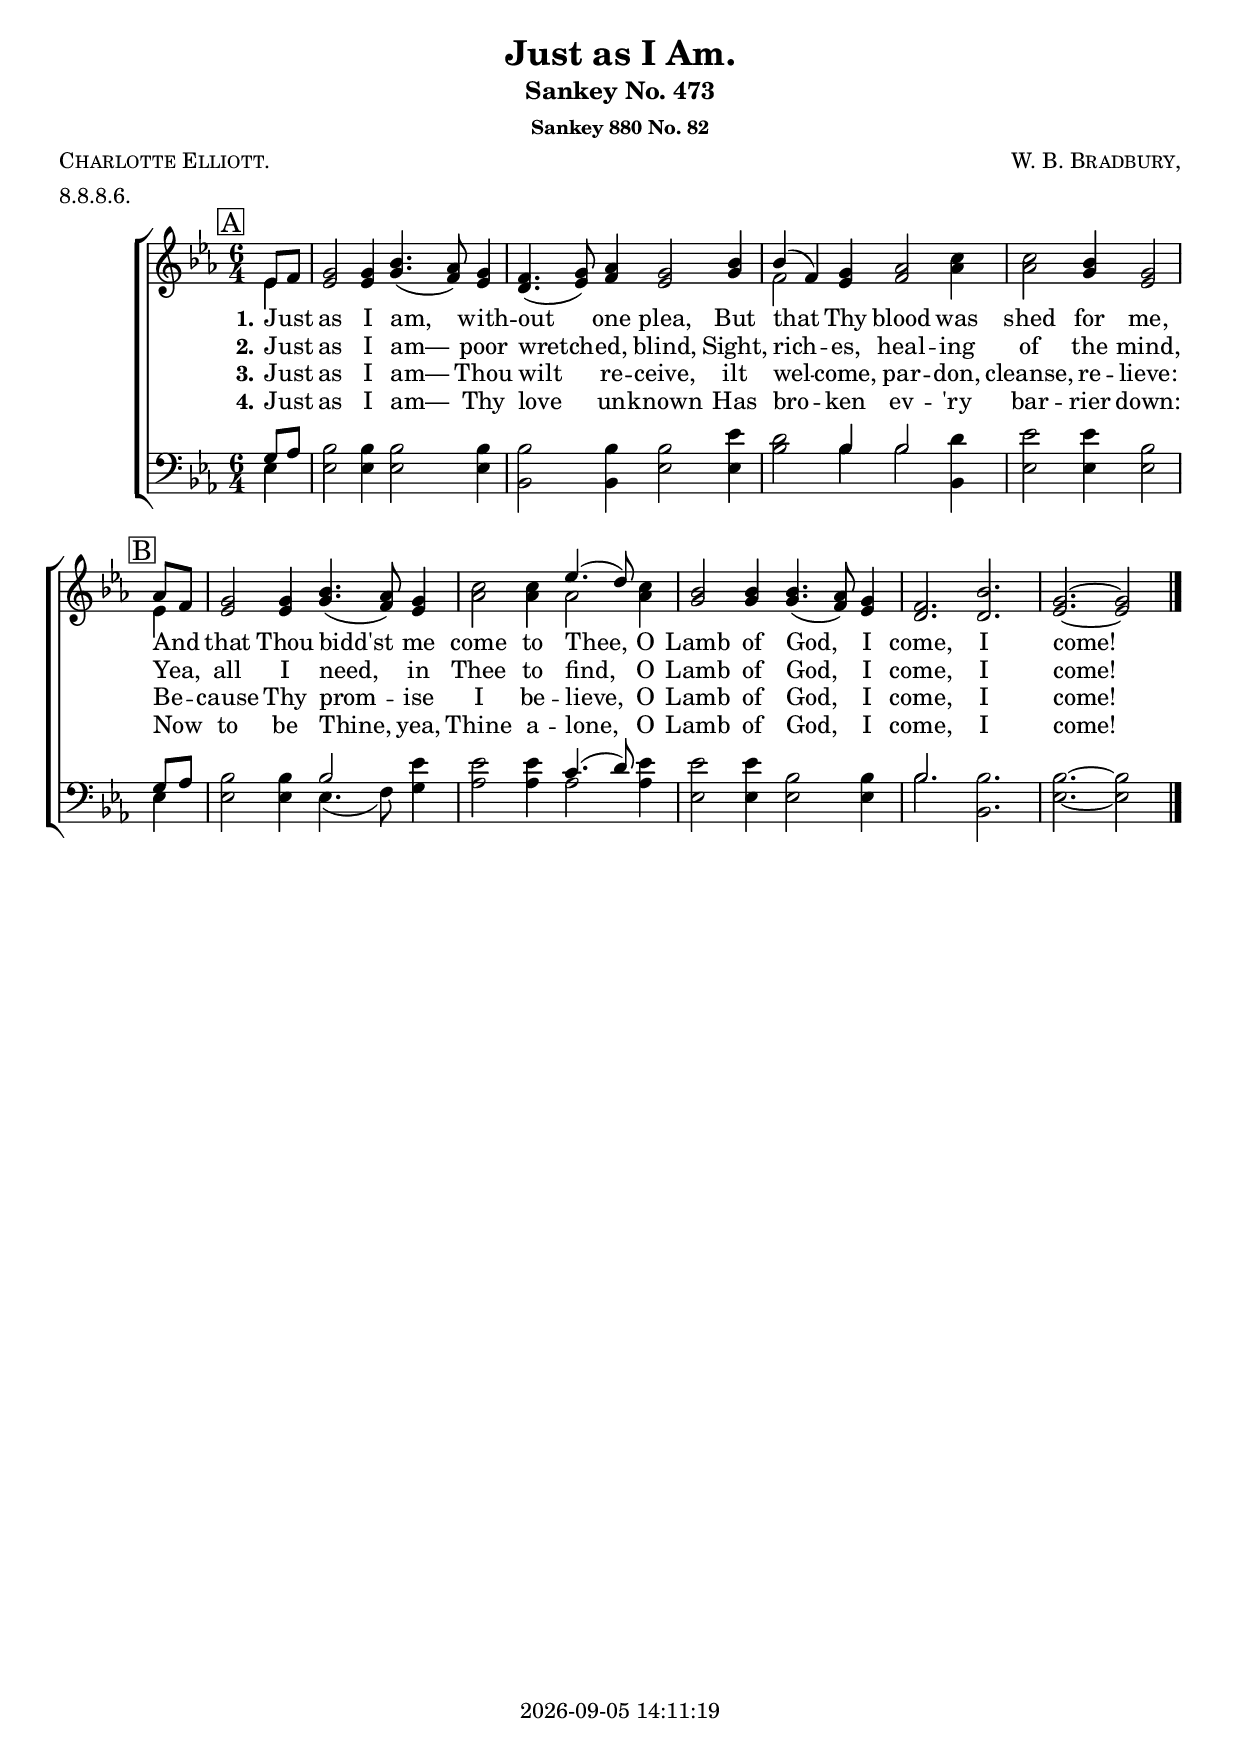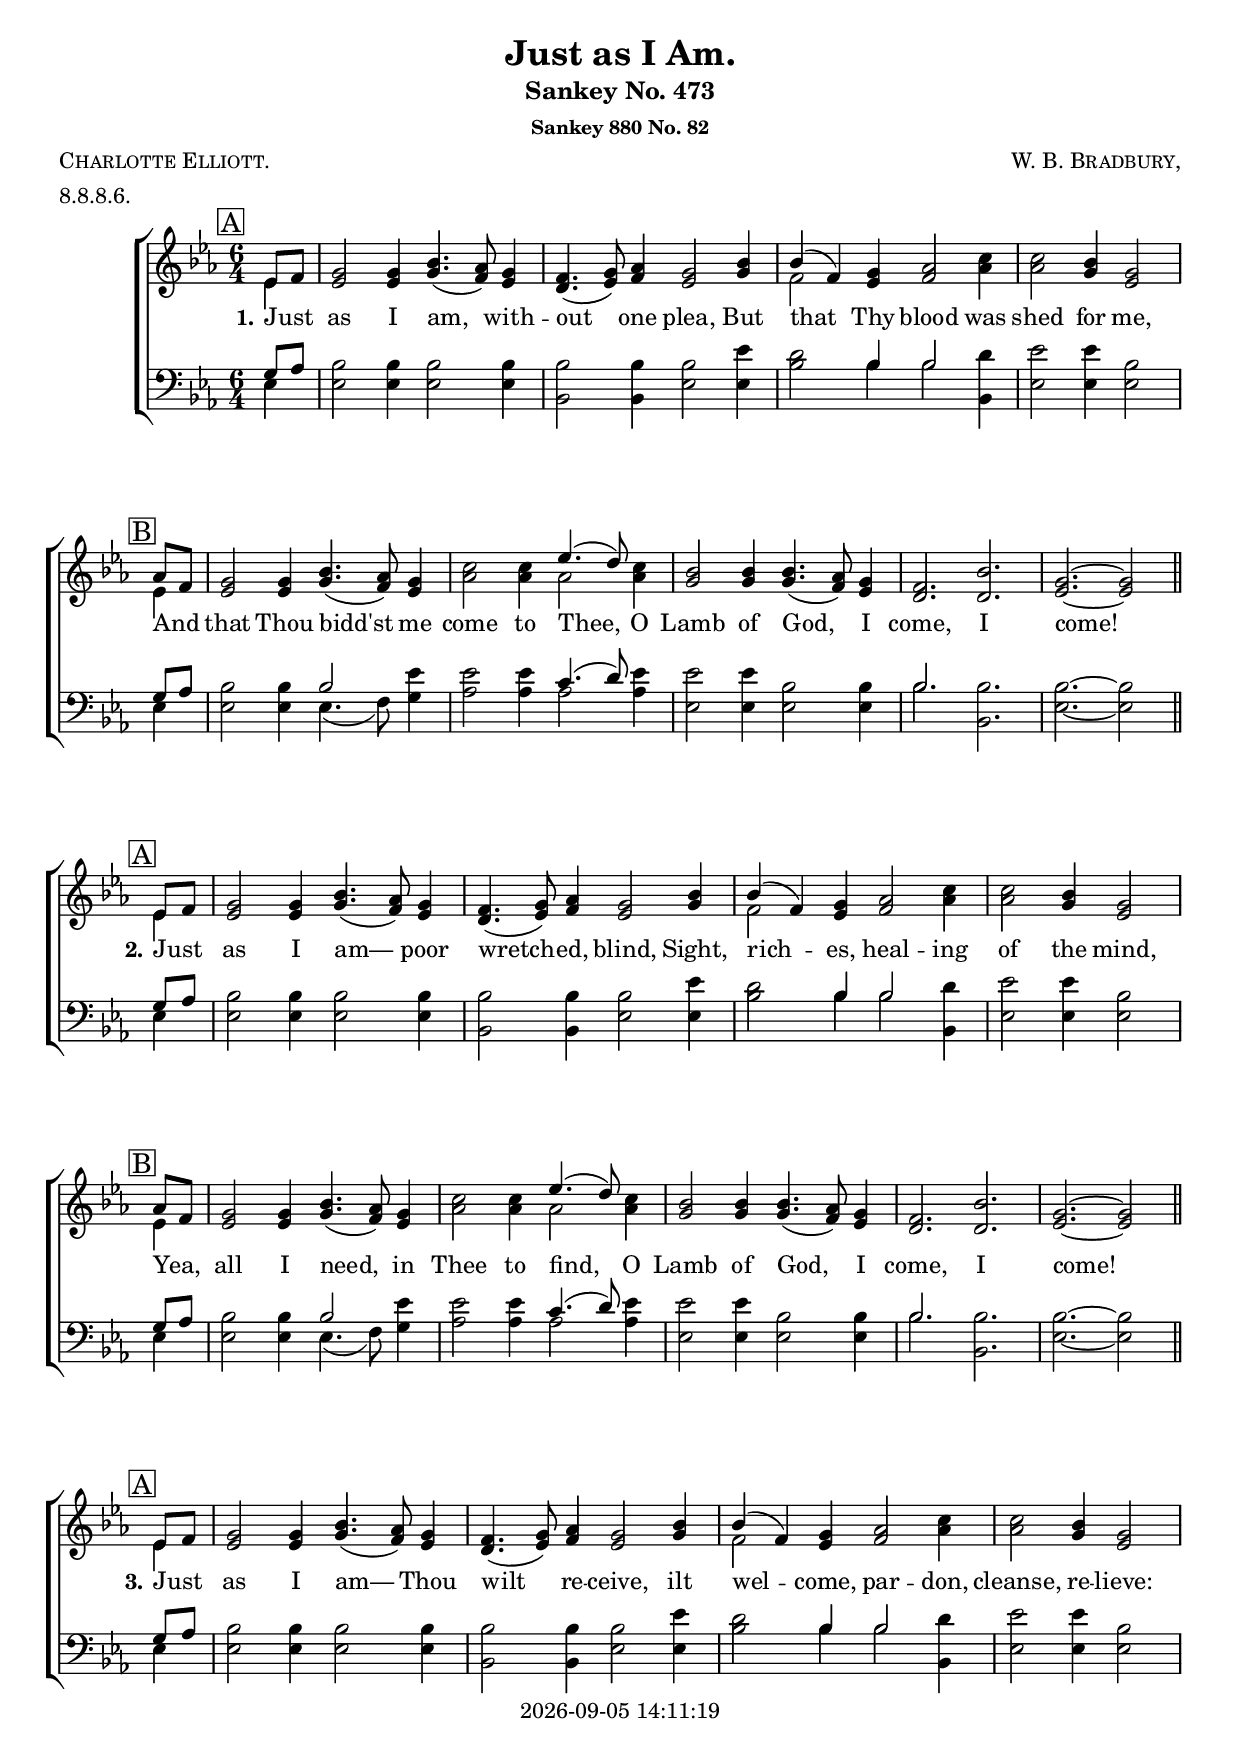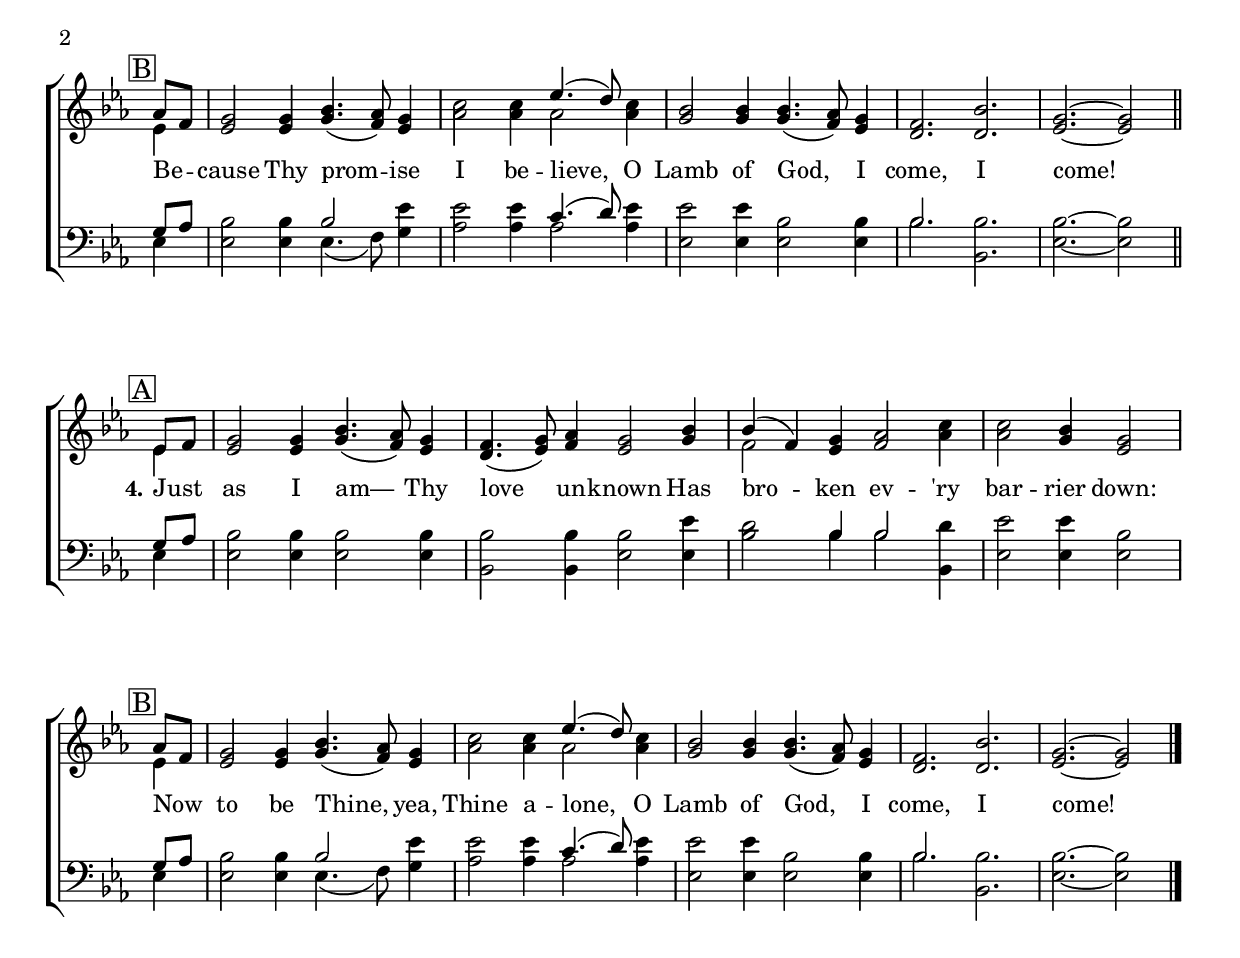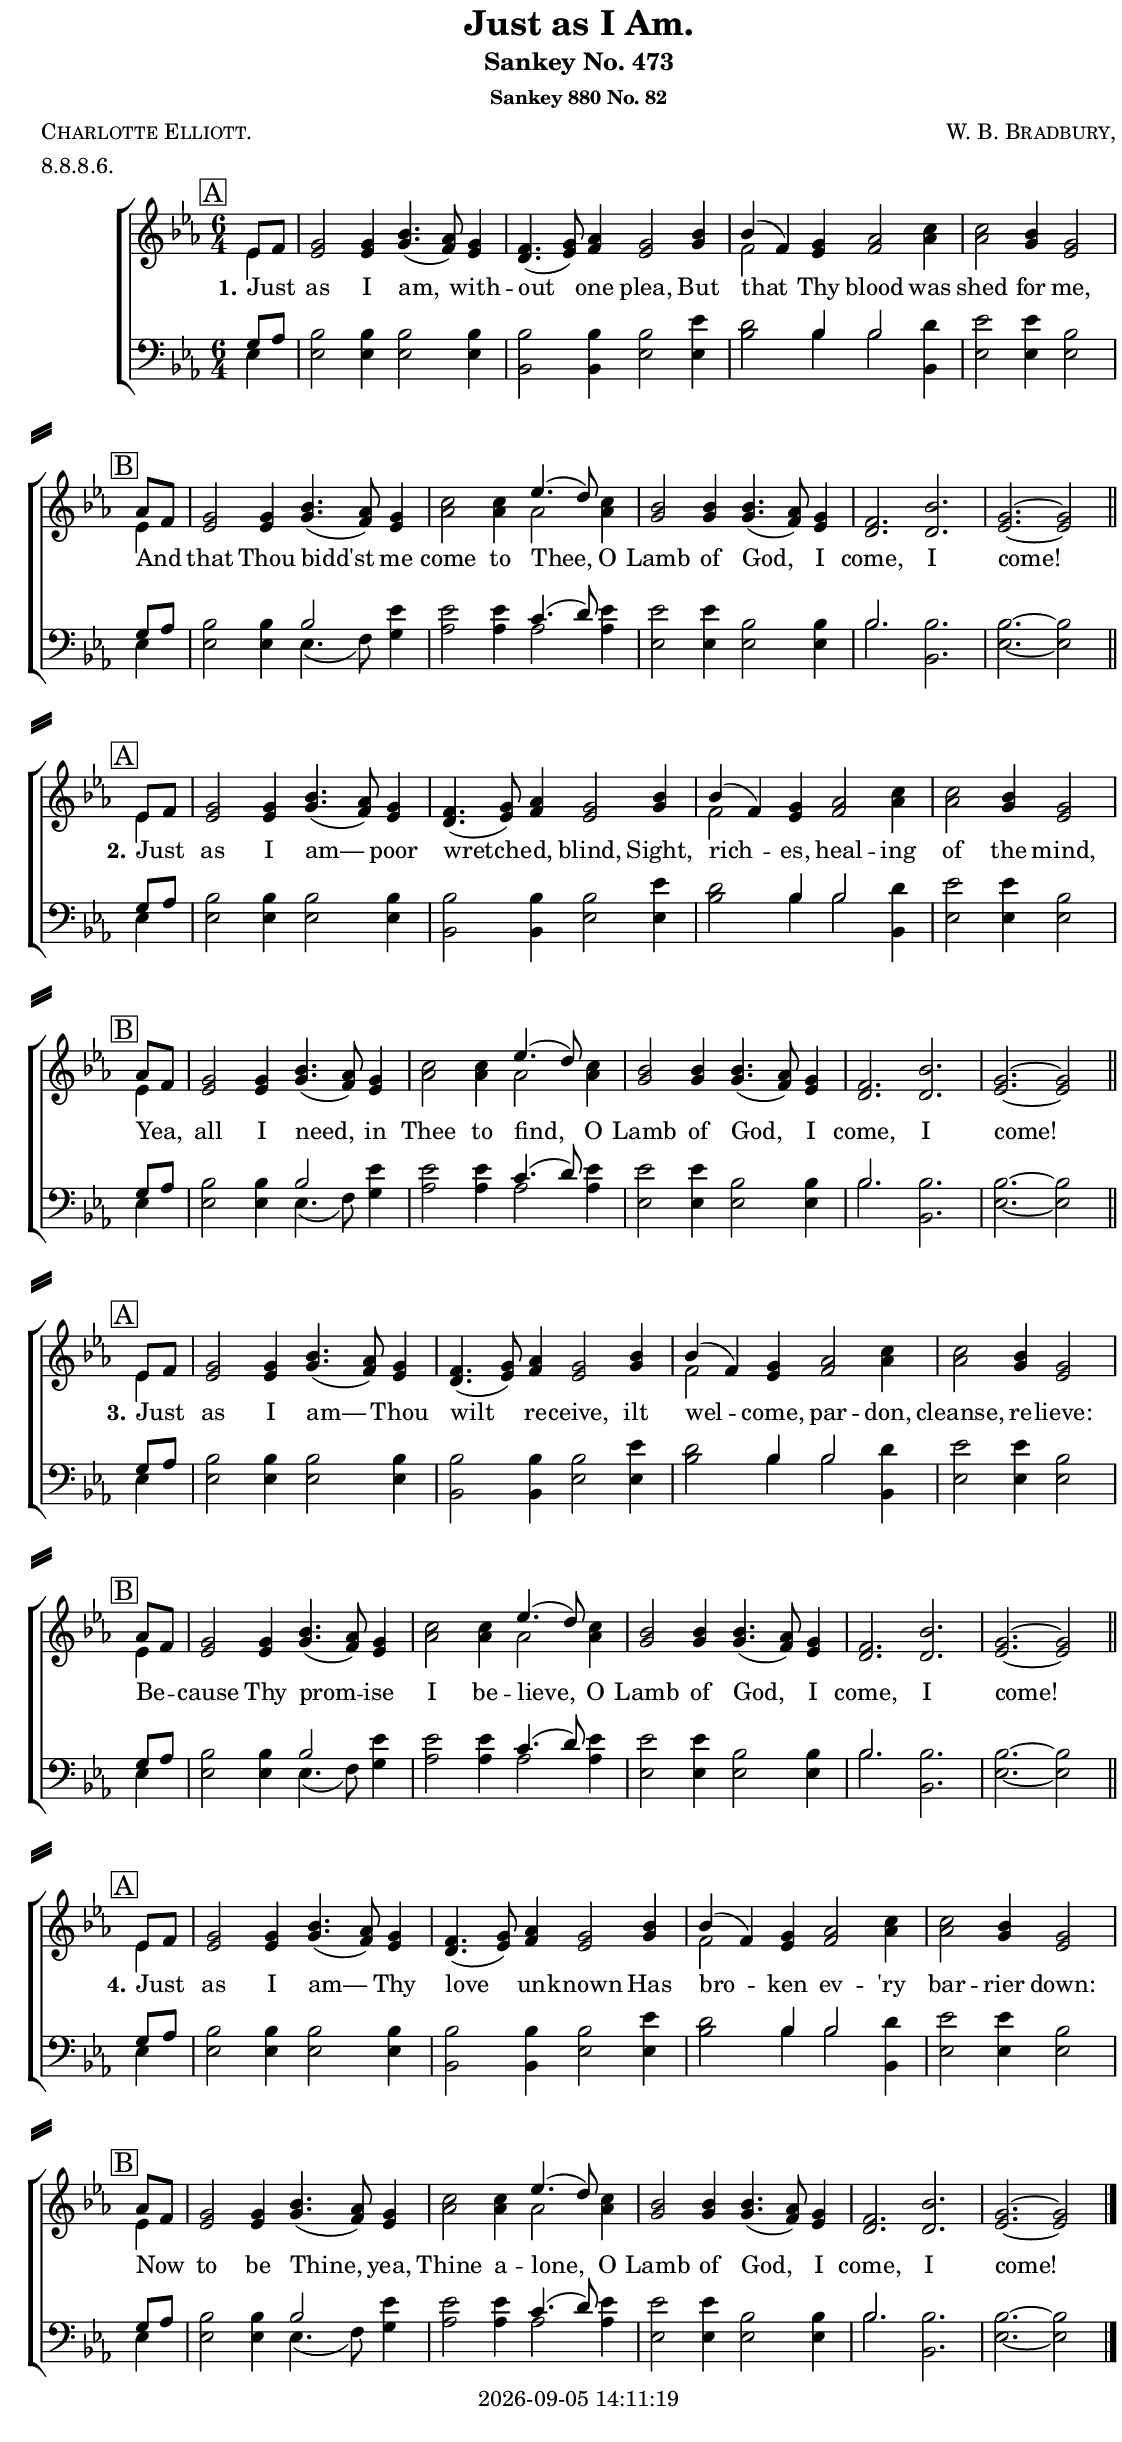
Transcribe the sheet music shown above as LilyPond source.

\version "2.22.1"

\include "articulate.ly"

today = #(strftime "%Y-%m-%d %H:%M:%S" (localtime (current-time)))

\header {
% centered at top
%  dedication  = "dedication"
  title       = "Just as I Am."
  subtitle    = "Sankey No. 473"
  subsubtitle = "Sankey 880 No. 82"
%  instrument  = "instrument"
  
% arrangement of following lines:
%
%  poet    composer
%  meter   arranger
%  piece       opus

  composer    = \markup\smallCaps "W. B. Bradbury,"
%  arranger    = "arranger"
%  opus        = "opus"

  poet        = \markup\smallCaps "Charlotte Elliott."
  meter       = \markup\smallCaps "8.8.8.6."
%  piece       = \markup\smallCaps "piece"

% centered at bottom
% tagline     = "tagline" % default lilypond version
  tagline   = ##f
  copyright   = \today
}

#(set-global-staff-size 19)

global = {
  \key ees \major
  \time 6/4
  \partial 4
}

RehearsalTrack = {
% \set Score.currentBarNumber = #5
  \mark \markup { \box "A" } s4 s1.*3 s2. s2
  \mark \markup { \box "B" } s4 s1.*4 s2. s2
}

TempoTrack = {
  \set Score.tempoHideNote = ##t
  \tempo 4=120
}

nl = { \bar "||" \break }

soprano = \relative {
  \autoBeamOff
  ees'8[f] | g2 4 bes4.(aes8) g4 | f4.(g8) aes4 g2 bes4 | 4(f) g aes2 c4 | c2 bes4 g2 \bar "|" \break aes8[f] |
  g2 4 bes4.(aes8) g4 | c2 4 ees4.(d8) c4 | bes2 4 4.(aes8) g4 | f2. bes | g~2
}

alto = \relative {
  \autoBeamOff
  ees'4 | 2 4 g4.(f8) ees4 | d4.(ees8) f4 ees2 g4 | f2 ees4 f2 aes4 | aes2 g4 ees2 4 |
  ees2 4 g4.(f8) ees4 | aes2 4 2 4 | g2 4 4.(f8) ees4 | d2. d | ees2.~2
}

tenor = \relative {
  \autoBeamOff
  g8[aes] | bes2 4 2 4 | 2 4 2 ees4 | d2 bes4 2 d4 | ees2 4 bes2 g8[aes] |
  bes2 4 2 ees4 | 2 4 c4.(d8) ees4 | 2 4 bes2 4 | 2. 2. | 2.~2
}

bass = \relative {
  \autoBeamOff
  ees4 | 2 4 2 4 | bes2 4 ees2 4 | bes'2 4 2 bes,4 | ees2 4 2 4 |
  ees2 4 4.(f8) g4 | aes2 4 2 4 | ees2 4 2 4 | bes'2. bes, | ees2.~2
}

nom  = {   \set ignoreMelismata = ##t }
yesm = { \unset ignoreMelismata       }

chorus = \lyricmode {
}

chorusMen = \lyricmode {
}

verses = 4

wordsOne = \lyricmode {
  \set stanza = "1."
  Just as I am, with -- out one plea,
  But that Thy blood was shed for me,
  And that Thou bidd'st me come to Thee,
  O Lamb of God, I come, I come!
}
  
wordsTwo = \lyricmode {
  \set stanza = "2."
  Just as I am—  poor wretch -- ed, blind,
  Sight, rich -- es, heal -- ing of the mind,
  Yea, all I need, in Thee to find,
  O Lamb of God, I come, I come!
}
  
wordsThree = \lyricmode {
  \set stanza = "3."
  Just as I am— Thou wilt re -- ceive,
  ilt wel -- come, par -- don, cleanse, re -- lieve:
  Be -- cause Thy prom -- ise I be -- lieve,
  O Lamb of God, I come, I come!
}
  
wordsFour = \lyricmode {
  \set stanza = "4."
  Just as I am— Thy love un -- known
  Has bro -- ken ev -- 'ry bar -- rier down:
  Now to be Thine, yea, Thine a -- lone,
  O Lamb of God, I come, I come!
}
  
wordsMidi = \lyricmode {
  \set stanza = "1."
  "Just " "as " "I " "am, " with "out " "one " "plea, "
  "\nBut " "that " "Thy " "blood " "was " "shed " "for " "me, "
  "\nAnd " "that " "Thou " "bidd'st " "me " "come " "to " "Thee, "
  "\nO " "Lamb " "of " "God, " "I " "come, " "I " "come!\n"

  \set stanza = "2."
  "\nJust " "as " "I " "am— "  "poor " wretch "ed, " "blind, "
  "\nSight, " rich "es, " heal "ing " "of " "the " "mind, "
  "\nYea, " "all " "I " "need, " "in " "Thee " "to " "find, "
  "\nO " "Lamb " "of " "God, " "I " "come, " "I " "come!\n"

  \set stanza = "3."
  "\nJust " "as " "I " "am— " "Thou " "wilt " re "ceive, "
  "\nilt " wel "come, " par "don, " "cleanse, " re "lieve: "
  "\nBe" "cause " "Thy " prom "ise " "I " be "lieve, "
  "\nO " "Lamb " "of " "God, " "I " "come, " "I " "come!\n"

  \set stanza = "4."
  "\nJust " "as " "I " "am— " "Thy " "love " un "known "
  "\nHas " bro "ken " ev "'ry " bar "rier " "down: "
  "\nNow " "to " "be " "Thine, " "yea, " "Thine " a "lone, "
  "\nO " "Lamb " "of " "God, " "I " "come, " "I " "come!\n"
}

wordsMidiMen = \lyricmode {
}

\book {
  \bookOutputSuffix "midi"
  \score {
%    \articulate
        \new ChoirStaff <<
                                % Soprano staff
          \new Staff = soprano
          <<
            \new Voice { \repeat unfold \verses \TempoTrack     }
            \new Voice { \global \repeat unfold \verses \soprano \bar "|." }
            \addlyrics \wordsMidi
          >>
                                % Alto staff
          \new Staff = alto
          <<
            \new Voice { \global \repeat unfold \verses { \alto \nl } \bar "|." }
          >>
                                % Tenor staff
          \new Staff = tenor
          <<
            \clef "treble_8"
            \new Voice { \global \repeat unfold \verses \tenor }
            \addlyrics \wordsMidiMen
          >>
                                % Bass staff
          \new Staff = bass
          <<
            \clef "bass"
            \new Voice { \global \repeat unfold \verses \bass }
          >>
        >>
    \midi {}
  }
}

\book {
  \bookOutputSuffix "repeat"
  \score {
        \new ChoirStaff <<
                                  % Joint soprano/alto staff
          \new Staff = women \with { printPartCombineTexts = ##f }
          <<
            \new Voice \RehearsalTrack
            \new Voice \TempoTrack
            \new NullVoice = "aligner" \soprano
            \new Voice \partCombine #'(2 . 88) { \global \soprano \bar "|." } { \global \alto }
            \new Lyrics \lyricsto "aligner" { \wordsOne \chorus }
            \new Lyrics \lyricsto "aligner"   \wordsTwo
            \new Lyrics \lyricsto "aligner"   \wordsThree
            \new Lyrics \lyricsto "aligner"   \wordsFour
          >>
                                  % Joint tenor/bass staff
          \new Staff = men \with { printPartCombineTexts = ##f }
          <<
            \clef "bass"
            \new Voice \partCombine #'(2 . 88) { \global \tenor } { \global \bass }
            \new NullVoice = alignerT { \tenor }
          >>
          \new Lyrics \with {alignAboveContext = men} \lyricsto alignerT \chorusMen
        >>
    \layout {
      indent = 1.5\cm
      \pointAndClickOff
      \context {
        \Staff \RemoveAllEmptyStaves
      }
    }
  }
}

singlescore = {
        \new ChoirStaff <<
                                  % Joint soprano/alto staff
          \new Staff = women \with { printPartCombineTexts = ##f }
          <<
            \new Voice { \repeat unfold \verses \RehearsalTrack }
            \new Voice { \repeat unfold \verses \TempoTrack }
            \new NullVoice = "aligner" { \repeat unfold \verses \soprano }
            \new Voice \partCombine #'(2 . 88) { \global \repeat unfold \verses \soprano \bar "|." }
                                    { \global \repeat unfold \verses { \alto \nl } \bar "|." }
            \new Lyrics \lyricsto "aligner" { \wordsOne   \chorus
                                              \wordsTwo   \chorus
                                              \wordsThree \chorus
                                              \wordsFour  \chorus
                                            }
          >>
                                  % Joint tenor/bass staff
          \new Staff = men \with { printPartCombineTexts = ##f }
          <<
            \clef "bass"
            \new Voice \partCombine #'(2 . 88) { \global \repeat unfold \verses \tenor }
                                    { \global \repeat unfold \verses \bass }
            \new NullVoice = alignerT { \repeat unfold \verses \tenor }
          >>
          \new Lyrics \with {alignAboveContext = men} \lyricsto alignerT { \repeat unfold \verses \chorusMen }
        >>
}

\book {
  \bookOutputSuffix "single"
  \score {
    \singlescore
    \layout {
      indent = 1.5\cm
      \pointAndClickOff
      \context {
        \Staff \RemoveAllEmptyStaves
      }
    }
  }
}

\book {
  \bookOutputSuffix "singlepage"
  \paper {
    top-margin = 0
    left-margin = 7
    right-margin = 1
    paper-width = 190\mm
    page-breaking = #ly:one-page-breaking
    system-system-spacing.basic-distance = #15
    system-separator-markup = \slashSeparator
  }
  \score {
    \singlescore
    \layout {
      indent = 1.5\cm
      \pointAndClickOff
      \context {
        \Staff \RemoveAllEmptyStaves
      }
    }
  }
}
